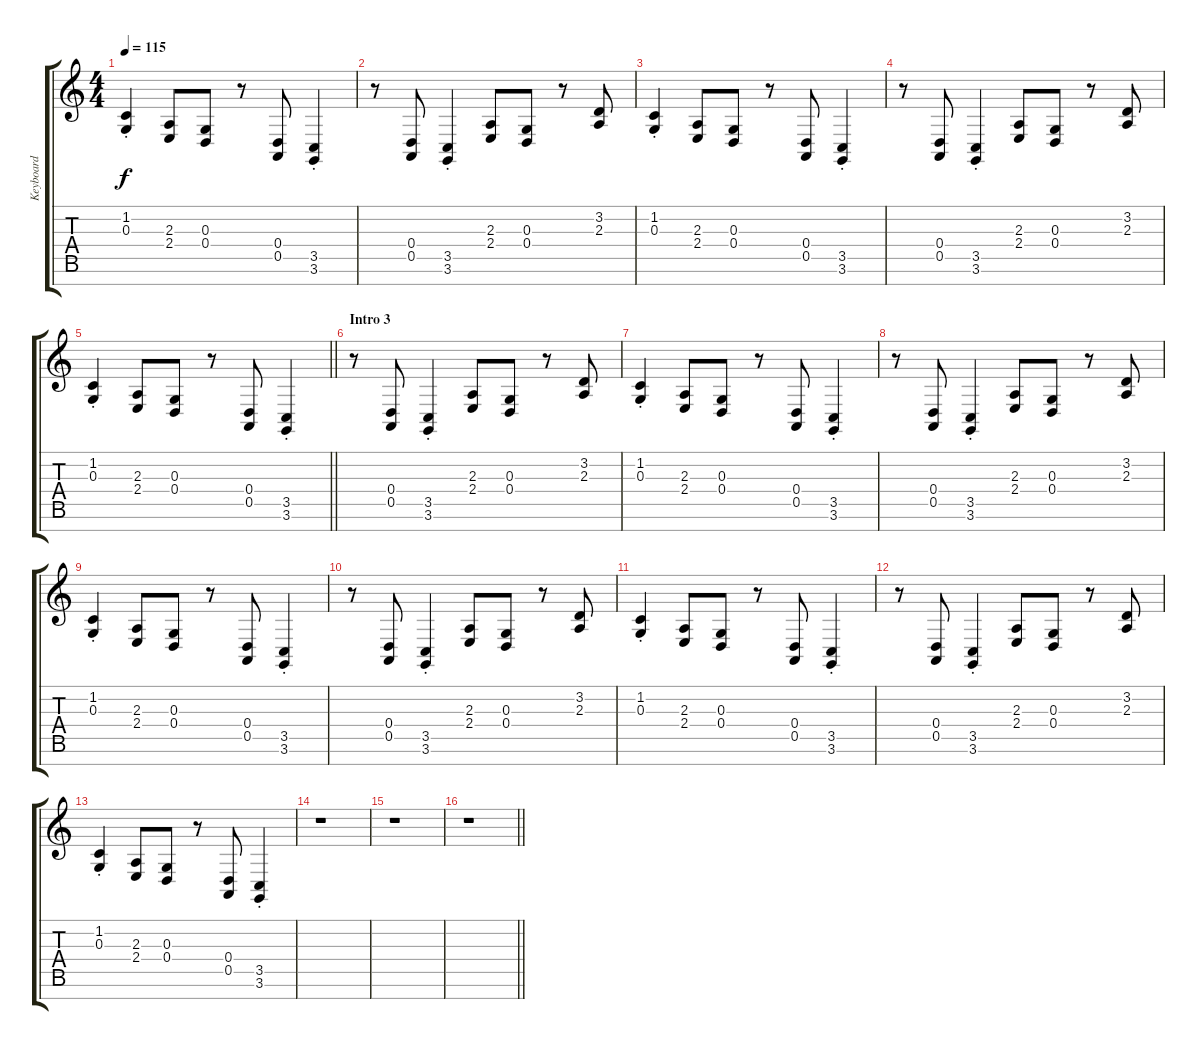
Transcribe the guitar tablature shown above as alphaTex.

\track ("Keyboard" "Keyboard") {instrument stringensemble1}
\staff {score tabs}
\tuning (E4 B3 G3 D3 A2 E2 B1) {hide}
\ts (4 4)
\tempo 115
\clef g2
\ks c
(1.2{st} 0.3{st}).4{dy f} (2.3 2.4).8 (0.3 0.4).8 r.8 (0.4 0.5).8 (3.5{st} 3.6{st}).4 |
r.8 (0.4 0.5).8 (3.5{st} 3.6{st}).4 (2.3 2.4).8 (0.3 0.4).8 r.8 (3.2 2.3).8 |
(1.2{st} 0.3{st}).4 (2.3 2.4).8 (0.3 0.4).8 r.8 (0.4 0.5).8 (3.5{st} 3.6{st}).4 |
r.8 (0.4 0.5).8 (3.5{st} 3.6{st}).4 (2.3 2.4).8 (0.3 0.4).8 r.8 (3.2 2.3).8 |
\barLineRight lightlight
(1.2{st} 0.3{st}).4 (2.3 2.4).8 (0.3 0.4).8 r.8 (0.4 0.5).8 (3.5{st} 3.6{st}).4 |
\section ("" "Intro 3")
r.8 (0.4 0.5).8 (3.5{st} 3.6{st}).4 (2.3 2.4).8 (0.3 0.4).8 r.8 (3.2 2.3).8 |
(1.2{st} 0.3{st}).4 (2.3 2.4).8 (0.3 0.4).8 r.8 (0.4 0.5).8 (3.5{st} 3.6{st}).4 |
r.8 (0.4 0.5).8 (3.5{st} 3.6{st}).4 (2.3 2.4).8 (0.3 0.4).8 r.8 (3.2 2.3).8 |
(1.2{st} 0.3{st}).4 (2.3 2.4).8 (0.3 0.4).8 r.8 (0.4 0.5).8 (3.5{st} 3.6{st}).4 |
r.8 (0.4 0.5).8 (3.5{st} 3.6{st}).4 (2.3 2.4).8 (0.3 0.4).8 r.8 (3.2 2.3).8 |
(1.2{st} 0.3{st}).4 (2.3 2.4).8 (0.3 0.4).8 r.8 (0.4 0.5).8 (3.5{st} 3.6{st}).4 |
r.8 (0.4 0.5).8 (3.5{st} 3.6{st}).4 (2.3 2.4).8 (0.3 0.4).8 r.8 (3.2 2.3).8 |
(1.2{st} 0.3{st}).4 (2.3 2.4).8 (0.3 0.4).8 r.8 (0.4 0.5).8 (3.5{st} 3.6{st}).4 |
r.1 |
r.1 |
\barLineRight lightlight
r.1
